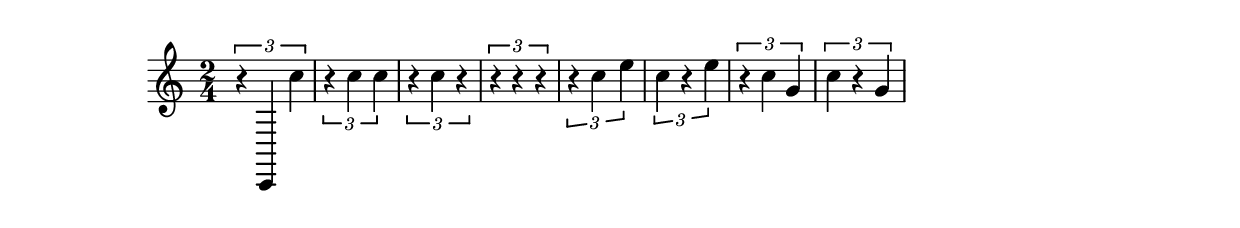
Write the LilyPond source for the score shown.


\version "1.9.8"
\header {texidoc = "Tests tuplet rests. "}

\score {
  \context Voice \notes \relative c'' {
    \time 2/4
    \times 2/3 { r c,,, c''' }
    \times 2/3 { r c c }
    \times 2/3 { r c r}
    \times 2/3 { r r r}
    \times 2/3 { r c e}
    \times 2/3 { c r e}
    \times 2/3 { r c g}
    \times 2/3 { c r g}
  }
}


